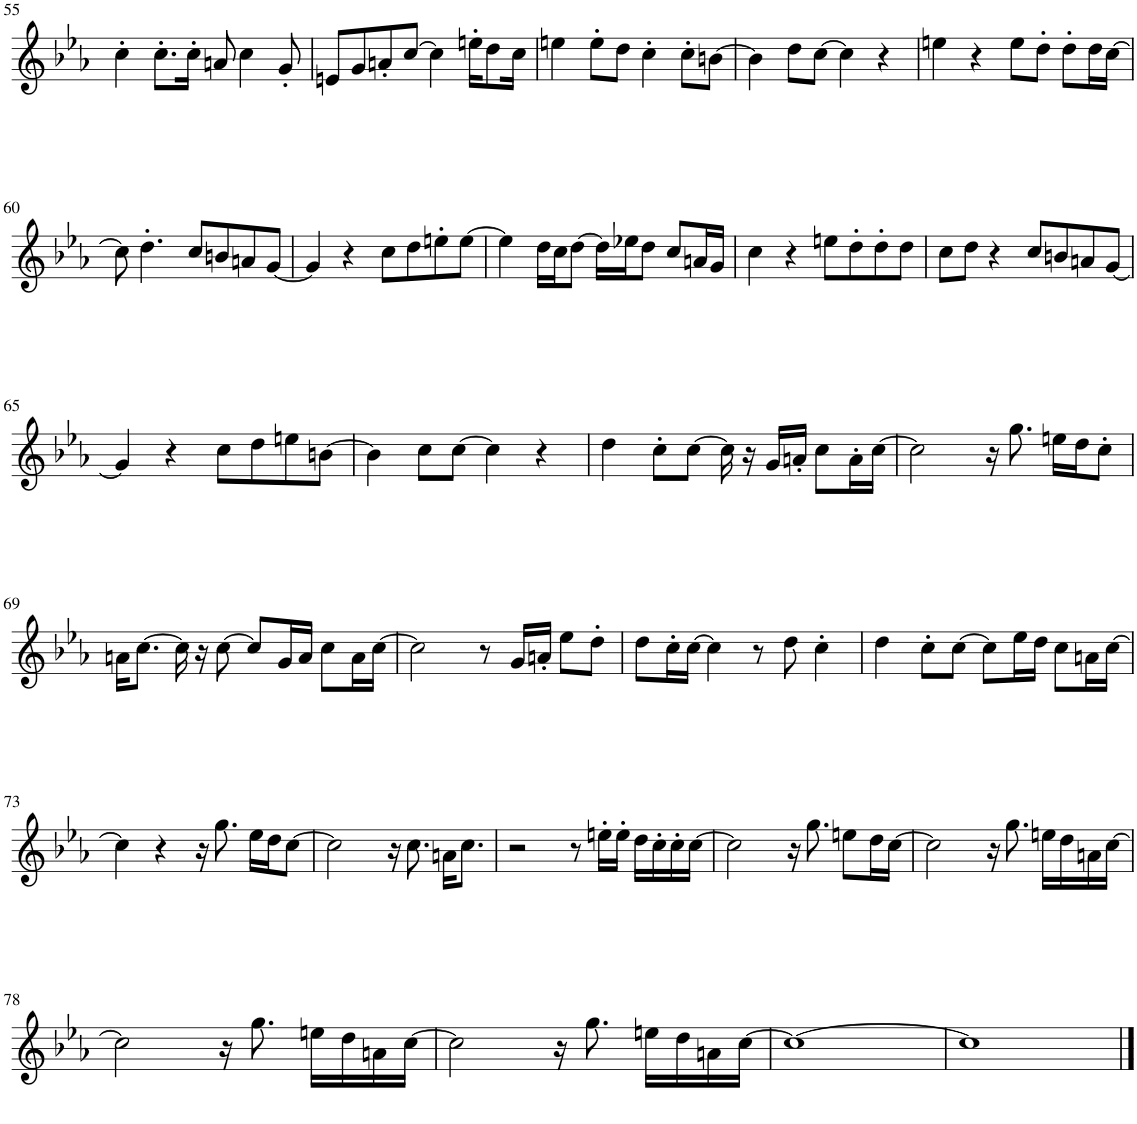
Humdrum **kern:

**kern
*part1
*staff1
*I"Alto Saxophone, Alto Sax
*I'A. Sax.
!!LO:PB:g=z
*clefG2
*ITrd5c9
*k[b-e-a-]
*M4/4
=55
4cc'\
8.cc'\L
16cc'\Jk
8an/
4cc\
8g'/
=56
8en/L
8g/
8an'/
[8cc/J
4cc\]
16een'\KL
8dd\
16cc\Jk
=57
4een\
8ee'\L
8dd\J
4cc'\
8cc'\L
[8bn\J
=58
4b\]
8dd\L
[8cc\J
4cc\]
4r
=59
4een\
4r
8ee\L
8dd'\J
8dd'\L
16dd\L
[16cc\JJ
!!LO:LB:g=z
=60
8cc\]
4.dd'\
8cc/L
8bn/
8an/
[8g/J
=61
4g/]
4r
8cc\L
8dd\
8een'\
[8ee\J
=62
4ee\]
16dd\LL
16cc\J
[8dd\J
16dd\LL]
16ee-X\J
8dd\J
8cc/L
16an/L
16g/JJ
=63
4cc\
4r
8een\L
8dd'\
8dd'\
8dd\J
=64
8cc\L
8dd\J
4r
8cc/L
8bn/
8an/
[8g/J
!!LO:LB:g=z
=65
4g/]
4r
8cc\L
8dd\
8een\
[8bn\J
=66
4b\]
8cc\L
[8cc\J
4cc\]
4r
=67
4dd\
8cc'\L
[8cc\J
16cc\]
16r
16g/LL
16an'/JJ
8cc\L
16a'\L
[16cc\JJ
=68
2cc\]
16r
8.gg\
16een\LL
16dd\J
8cc'\J
!!LO:LB:g=z
=69
16an\KL
[8.cc\J
16cc\]
16r
[8cc\
8cc/L]
16g/L
16a/JJ
8cc\L
16a\L
[16cc\JJ
=70
2cc\]
8r
16g/LL
16an'/JJ
8ee-\L
8dd'\J
=71
8dd\L
16cc'\L
[16cc\JJ
4cc\]
8r
8dd\
4cc'\
=72
4dd\
8cc'\L
[8cc\J
8cc\L]
16ee-\L
16dd\JJ
8cc\L
16an\L
[16cc\JJ
!!LO:LB:g=z
=73
4cc\]
4r
16r
8.gg\
16ee-\LL
16dd\J
[8cc\J
=74
2cc\]
16r
8.cc\
16an\KL
8.cc\J
=75
2r
8r
16een'\LL
16ee'\JJ
16dd\LL
16cc'\
16cc'\
[16cc\JJ
=76
2cc\]
16r
8.gg\
8een\L
16dd\L
[16cc\JJ
=77
2cc\]
16r
8.gg\
16een\LL
16dd\
16an\
[16cc\JJ
!!LO:LB:g=z
=78
2cc\]
16r
8.gg\
16een\LL
16dd\
16an\
[16cc\JJ
=79
2cc\]
16r
8.gg\
16een\LL
16dd\
16an\
[16cc\JJ
=80
1cc_
=81
1cc]
==
*-
